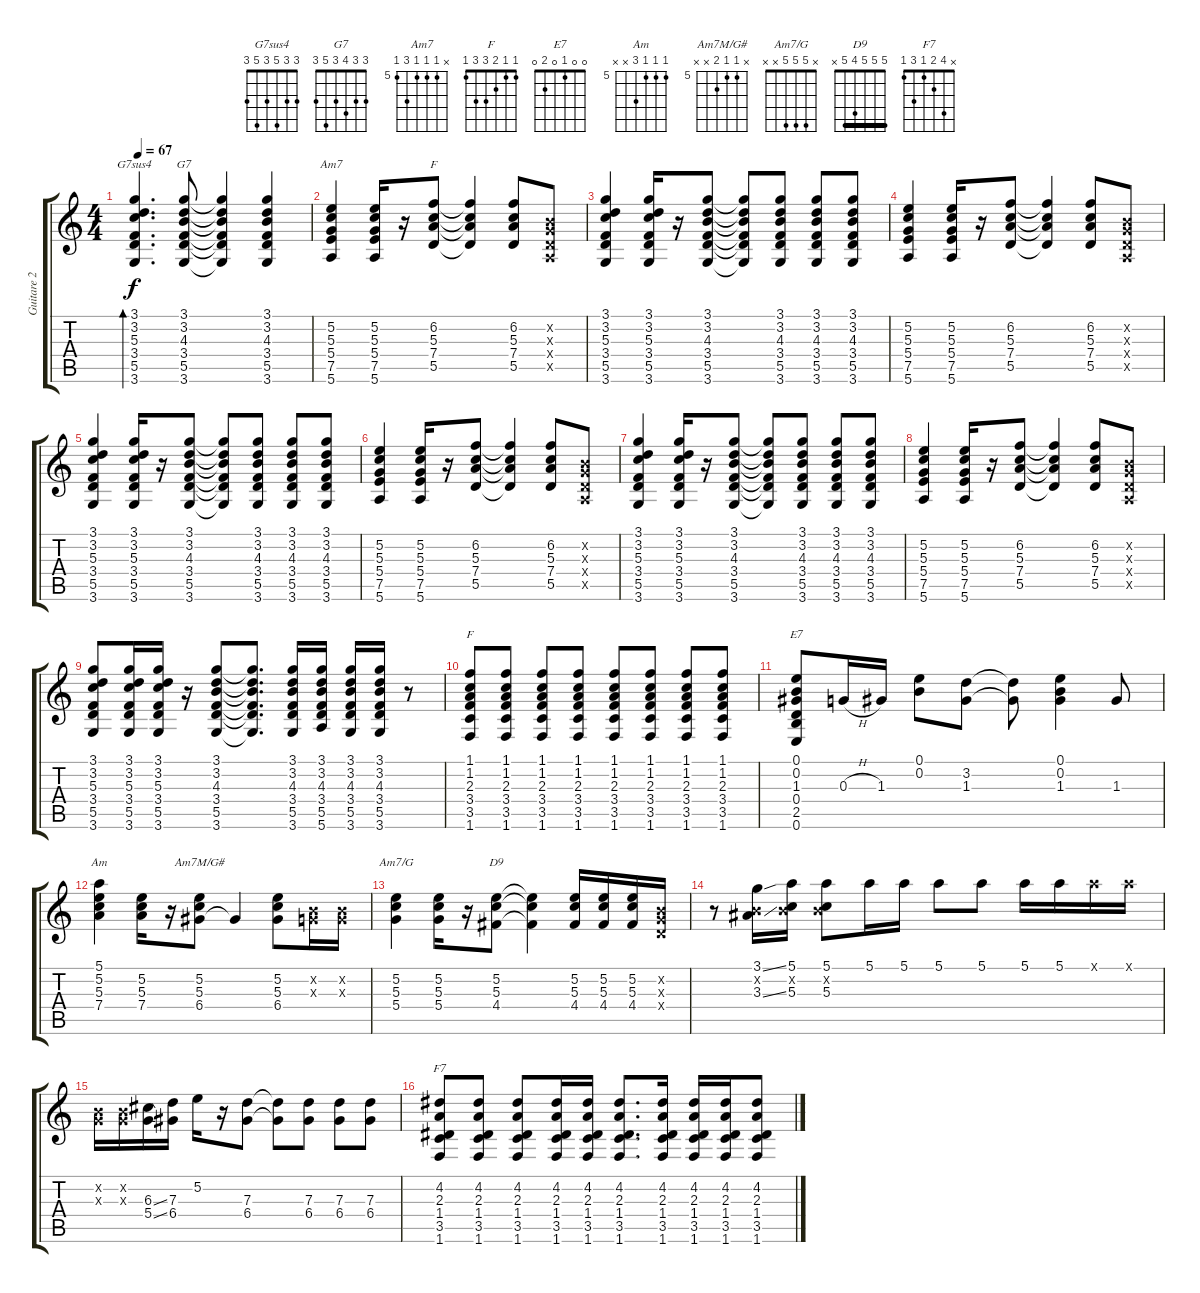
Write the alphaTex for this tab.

\track ("Guitare 2" "Guitare 2") {instrument acousticguitarsteel}
\staff {score tabs}
\tuning (E4 B3 G3 D3 A2 E2) {hide}
\chord ("G7sus4" 3 3 5 3 5 3)
\chord ("G7" 3 3 4 3 5 3)
\chord ("Am7" x 5 5 5 7 5) {firstfret 5}
\chord ("F" 5 6 5 7 8 x) {firstfret 5}
\chord ("F" 1 1 2 3 3 1)
\chord ("E7" 0 0 1 0 2 0)
\chord ("Am" 5 5 5 7 x x) {firstfret 5}
\chord ("Am7M/G#" x 5 5 6 x x) {firstfret 5}
\chord ("Am7/G" x 5 5 5 x x)
\chord ("D9" 5 5 5 4 5 x) {barre 5}
\chord ("F7" x 4 2 1 3 1)
\ts (4 4)
\tempo 67
\clef g2
\ks c
(3.1 3.2 5.3 3.4 5.5 3.6).4{d bd 60 ch "G7sus4" dy f} (3.1 3.2 4.3 3.4 5.5 3.6).8{ch "G7"} (3.1{t} 3.2{t} 4.3{t} 3.4{t} 5.5{t} 3.6{t}).4 (3.1 3.2 4.3 3.4 5.5 3.6).4 |
(5.2 5.3 5.4 7.5 5.6).4{ch "Am7"} (5.2 5.3 5.4 7.5 5.6).16 r.16 (6.2 5.3 7.4 5.5).8{ch "F"} (6.2{t} 5.3{t} 7.4{t} 5.5{t}).4 (6.2 5.3 7.4 5.5).8 (0.2{x} 0.3{x} 0.4{x} 0.5{x}).8 |
(3.1 3.2 5.3 3.4 5.5 3.6).4 (3.1 3.2 5.3 3.4 5.5 3.6).16 r.16 (3.1 3.2 4.3 3.4 5.5 3.6).8 (3.1{t} 3.2{t} 4.3{t} 3.4{t} 5.5{t} 3.6{t}).8 (3.1 3.2 4.3 3.4 5.5 3.6).8 (3.1 3.2 4.3 3.4 5.5 3.6).8 (3.1 3.2 4.3 3.4 5.5 3.6).8 |
(5.2 5.3 5.4 7.5 5.6).4 (5.2 5.3 5.4 7.5 5.6).16 r.16 (6.2 5.3 7.4 5.5).8 (6.2{t} 5.3{t} 7.4{t} 5.5{t}).4 (6.2 5.3 7.4 5.5).8 (0.2{x} 0.3{x} 0.4{x} 0.5{x}).8 |
(3.1 3.2 5.3 3.4 5.5 3.6).4 (3.1 3.2 5.3 3.4 5.5 3.6).16 r.16 (3.1 3.2 4.3 3.4 5.5 3.6).8 (3.1{t} 3.2{t} 4.3{t} 3.4{t} 5.5{t} 3.6{t}).8 (3.1 3.2 4.3 3.4 5.5 3.6).8 (3.1 3.2 4.3 3.4 5.5 3.6).8 (3.1 3.2 4.3 3.4 5.5 3.6).8 |
(5.2 5.3 5.4 7.5 5.6).4 (5.2 5.3 5.4 7.5 5.6).16 r.16 (6.2 5.3 7.4 5.5).8 (6.2{t} 5.3{t} 7.4{t} 5.5{t}).4 (6.2 5.3 7.4 5.5).8 (0.2{x} 0.3{x} 0.4{x} 0.5{x}).8 |
(3.1 3.2 5.3 3.4 5.5 3.6).4 (3.1 3.2 5.3 3.4 5.5 3.6).16 r.16 (3.1 3.2 4.3 3.4 5.5 3.6).8 (3.1{t} 3.2{t} 4.3{t} 3.4{t} 5.5{t} 3.6{t}).8 (3.1 3.2 4.3 3.4 5.5 3.6).8 (3.1 3.2 4.3 3.4 5.5 3.6).8 (3.1 3.2 4.3 3.4 5.5 3.6).8 |
(5.2 5.3 5.4 7.5 5.6).4 (5.2 5.3 5.4 7.5 5.6).16 r.16 (6.2 5.3 7.4 5.5).8 (6.2{t} 5.3{t} 7.4{t} 5.5{t}).4 (6.2 5.3 7.4 5.5).8 (0.2{x} 0.3{x} 0.4{x} 0.5{x}).8 |
(3.1 3.2 5.3 3.4 5.5 3.6).8 (3.1 3.2 5.3 3.4 5.5 3.6).16 (3.1 3.2 5.3 3.4 5.5 3.6).16 r.16 (3.1 3.2 4.3 3.4 5.5 3.6).8 (3.1{t} 3.2{t} 4.3{t} 3.4{t} 5.5{t} 3.6{t}).8{d} (3.1 3.2 4.3 3.4 5.5 3.6).16 (3.1 3.2 4.3 3.4 5.5 5.6).16 (3.1 3.2 4.3 3.4 5.5 3.6).16 (3.1 3.2 4.3 3.4 5.5 3.6).16 r.8 |
(1.1 1.2 2.3 3.4 3.5 1.6).8{ch "F"} (1.1 1.2 2.3 3.4 3.5 1.6).8 (1.1 1.2 2.3 3.4 3.5 1.6).8 (1.1 1.2 2.3 3.4 3.5 1.6).8 (1.1 1.2 2.3 3.4 3.5 1.6).8 (1.1 1.2 2.3 3.4 3.5 1.6).8 (1.1 1.2 2.3 3.4 3.5 1.6).8 (1.1 1.2 2.3 3.4 3.5 1.6).8 |
(0.1 0.2 1.3 0.4 2.5 0.6).8{ch "E7"} 0.3{h}.16 1.3.16 (0.1 0.2).8 (3.2 1.3).8 (3.2{t} 1.3{t}).8 (0.1 0.2 1.3).4 1.3.8 |
(5.1 5.2 5.3 7.4).4{ch "Am"} (5.2 5.3 7.4).16 r.16 (5.2 5.3 6.4).8{ch "Am7M/G#"} 6.4{t}.4 (5.2 5.3 6.4).8 (0.2{x} 0.3{x}).16 (0.2{x} 0.3{x}).16 |
(5.2 5.3 5.4).4{ch "Am7/G"} (5.2 5.3 5.4).16 r.16 (5.2 5.3 4.4).8{ch "D9"} (5.2{t} 5.3{t} 4.4{t}).4 (5.2 5.3 4.4).16 (5.2 5.3 4.4).16 (5.2 5.3 4.4).16 (0.2{x} 0.3{x} 0.4{x}).16 |
r.8 (3.1{ss} 0.2{x} 3.3{ss}).16 (5.1 0.2{x} 5.3).16 (5.1 0.2{x} 5.3).8 5.1.16 5.1.16 5.1.8 5.1.8 5.1.16 5.1.16 5.1{x}.16 5.1{x}.16 |
(0.2{x} 0.3{x}).16 (0.2{x} 0.3{x}).16 (6.3{ss} 5.4{ss}).16 (7.3 6.4).16 5.2.16 r.16 (7.3 6.4).8 (7.3{t} 6.4{t}).8 (7.3 6.4).8 (7.3 6.4).8 (7.3 6.4).8 |
(4.2 2.3 1.4 3.5 1.6).8{ch "F7"} (4.2 2.3 1.4 3.5 1.6).8 (4.2 2.3 1.4 3.5 1.6).8 (4.2 2.3 1.4 3.5 1.6).16 (4.2 2.3 1.4 3.5 1.6).16 (4.2 2.3 1.4 3.5 1.6).8{d} (4.2 2.3 1.4 3.5 1.6).16 (4.2 2.3 1.4 3.5 1.6).16 (4.2 2.3 1.4 3.5 1.6).16 (4.2 2.3 1.4 3.5 1.6).8
